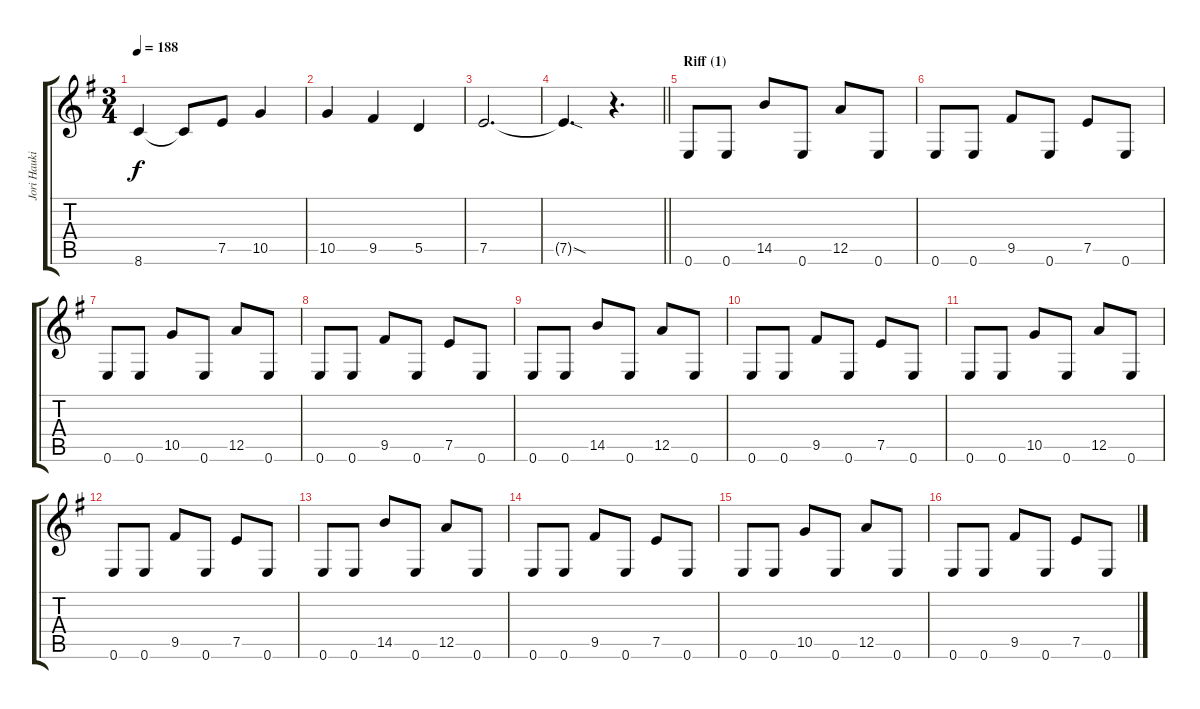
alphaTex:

\track ("Jori Haukio (guitar)" "Jori Hauki") {instrument distortionguitar}
\staff {score tabs}
\tuning (E4 B3 G3 D3 A2 E2) {hide}
\ts (3 4)
\tempo 188
\clef g2
\ks eminor
8.6.4{dy f} 8.6{t}.8 7.5.8 10.5.4 |
10.5.4 9.5.4 5.5.4 |
7.5.2{d} |
\barLineRight lightlight
7.5{sod t}.4{d} r.4{d} |
\section ("" "Riff (1)")
0.6.8 0.6.8 14.5.8 0.6.8 12.5.8 0.6.8 |
0.6.8 0.6.8 9.5.8 0.6.8 7.5.8 0.6.8 |
0.6.8 0.6.8 10.5.8 0.6.8 12.5.8 0.6.8 |
0.6.8 0.6.8 9.5.8 0.6.8 7.5.8 0.6.8 |
0.6.8 0.6.8 14.5.8 0.6.8 12.5.8 0.6.8 |
0.6.8 0.6.8 9.5.8 0.6.8 7.5.8 0.6.8 |
0.6.8 0.6.8 10.5.8 0.6.8 12.5.8 0.6.8 |
0.6.8 0.6.8 9.5.8 0.6.8 7.5.8 0.6.8 |
0.6.8 0.6.8 14.5.8 0.6.8 12.5.8 0.6.8 |
0.6.8 0.6.8 9.5.8 0.6.8 7.5.8 0.6.8 |
0.6.8 0.6.8 10.5.8 0.6.8 12.5.8 0.6.8 |
0.6.8 0.6.8 9.5.8 0.6.8 7.5.8 0.6.8
